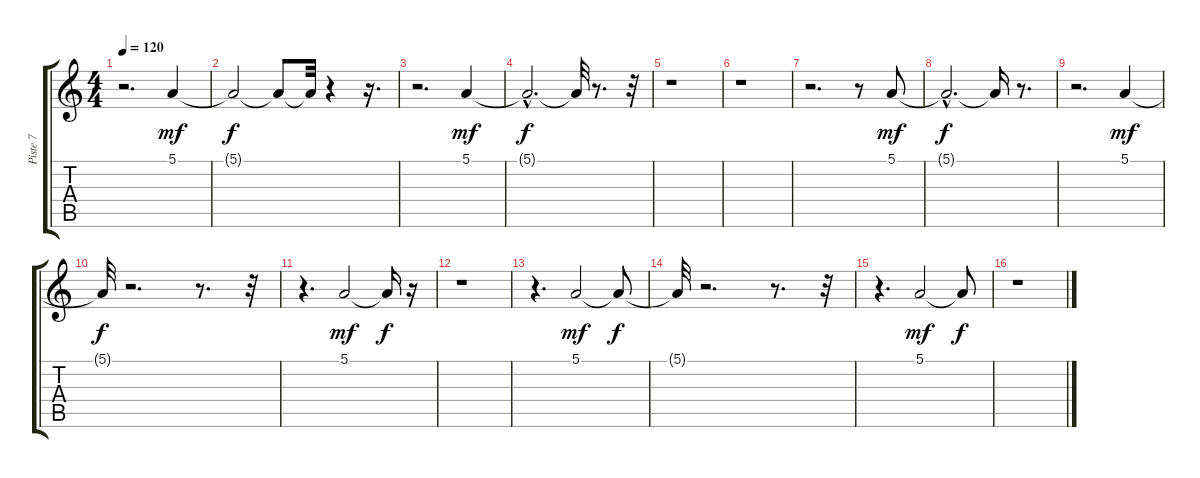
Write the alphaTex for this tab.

\track ("Piste 7" "Piste 7") {instrument electricpiano1}
\staff {score tabs}
\tuning (E4 B3 G3 D3 A2 E2) {hide}
\ts (4 4)
\tempo 120
\clef g2
\ks c
r.2{d dy f} 5.1.4{dy mf} |
5.1{t}.2{dy f} 5.1{t}.8 5.1{t}.32 r.4 r.16{d} |
r.2{d} 5.1.4{dy mf} |
5.1{hac t}.2{d dy f} 5.1{t}.32 r.8{d} r.32 |
r.1 |
r.1 |
r.2{d} r.8 5.1.8{dy mf} |
5.1{hac t}.2{d dy f} 5.1{t}.16 r.8{d} |
r.2{d} 5.1.4{dy mf} |
5.1{t}.32{dy f} r.2{d} r.8{d} r.32 |
r.4{d} 5.1.2{dy mf} 5.1{t}.16{dy f} r.16 |
r.1 |
r.4{d} 5.1.2{dy mf} 5.1{t}.8{dy f} |
5.1{t}.32 r.2{d} r.8{d} r.32 |
r.4{d} 5.1.2{dy mf} 5.1{t}.8{dy f} |
r.1
